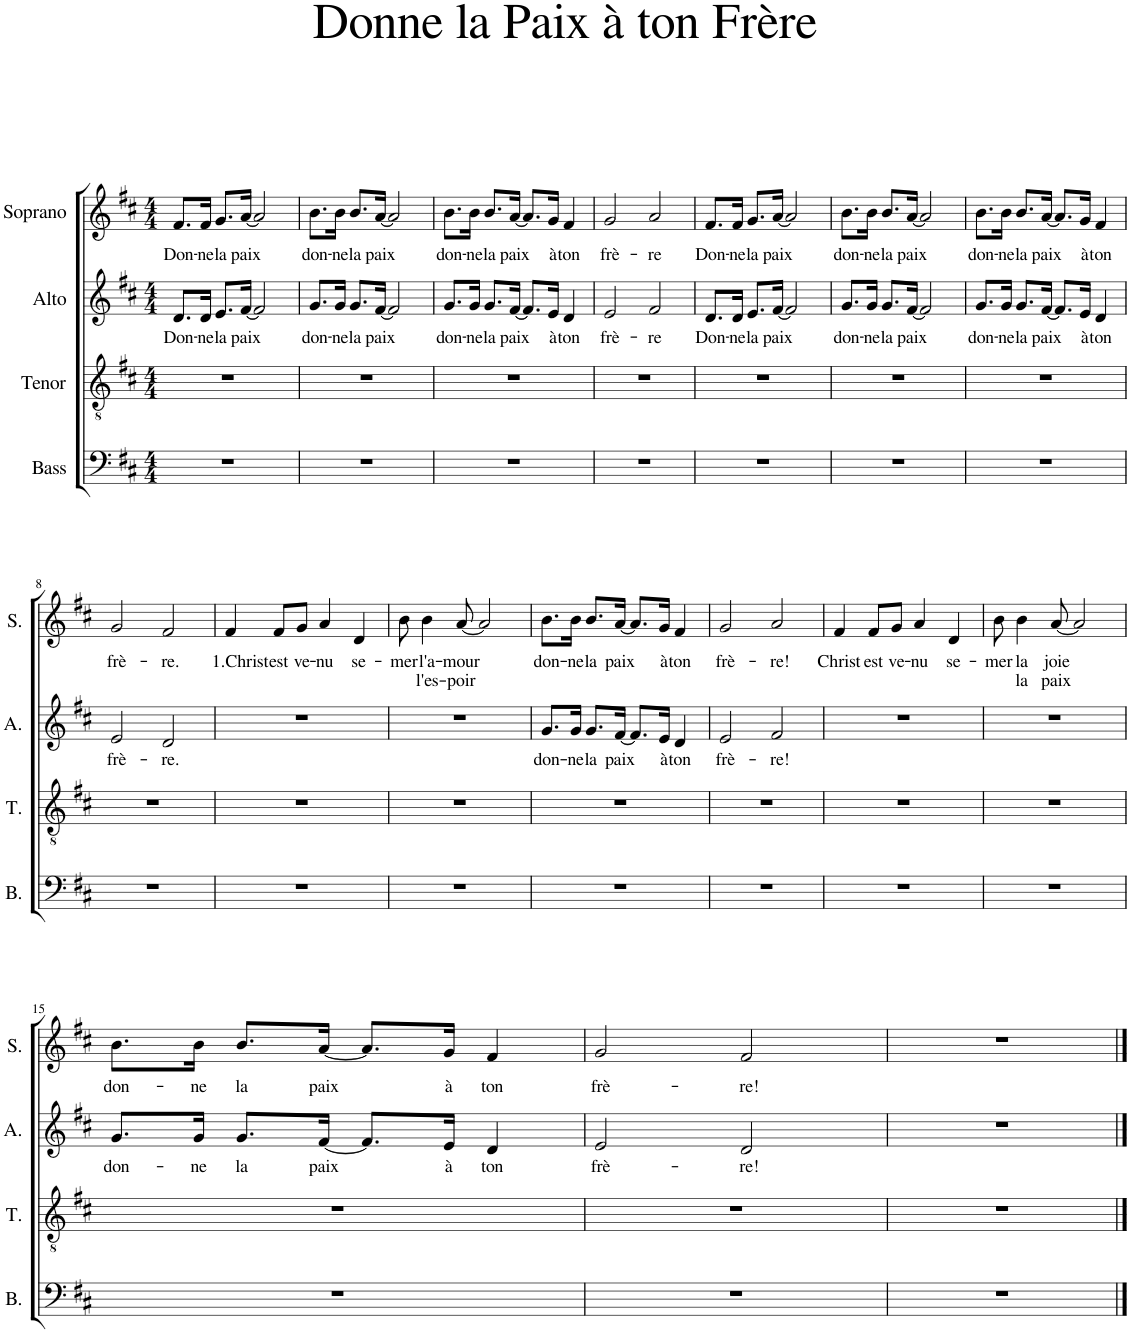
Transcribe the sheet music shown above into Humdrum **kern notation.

**kern	**kern	**kern	**text	**kern	**text	**text
*part4	*part3	*part2	*part2	*part1	*part1	*part1
*staff4	*staff3	*staff2	*staff2	*staff1	*staff1	*staff1
*I"Bass	*I"Tenor	*I"Alto	*	*I"Soprano	*	*
*I'B.	*I'T.	*I'A.	*	*I'S.	*	*
*clefF4	*clefGv2	*clefG2	*	*clefG2	*	*
*k[f#c#]	*k[f#c#]	*k[f#c#]	*	*k[f#c#]	*	*
*M4/4	*M4/4	*M4/4	*	*M4/4	*	*
=1	=1	=1	=1	=1	=1	=1
!	!	!	!LO:LY:b	!	!LO:LY:b	!
1r	1r	8.d/L	Don-	8.f#/L	Don-	.
!	!	!	!LO:LY:b	!	!LO:LY:b	!
.	.	16d/Jk	-ne	16f#/Jk	-ne	.
!	!	!	!LO:LY:b	!	!LO:LY:b	!
.	.	8.e/L	la	8.g/L	la	.
!	!	!	!LO:LY:b	!	!LO:LY:b	!
.	.	[16f#/Jk	paix	[16a/Jk	paix	.
.	.	2f#/]	.	2a/]	.	.
=2	=2	=2	=2	=2	=2	=2
!	!	!	!LO:LY:b	!	!LO:LY:b	!
1r	1r	8.g/L	don-	8.b\L	don-	.
!	!	!	!LO:LY:b	!	!LO:LY:b	!
.	.	16g/Jk	-ne	16b\Jk	-ne	.
!	!	!	!LO:LY:b	!	!LO:LY:b	!
.	.	8.g/L	la	8.b/L	la	.
!	!	!	!LO:LY:b	!	!LO:LY:b	!
.	.	[16f#/Jk	paix	[16a/Jk	paix	.
.	.	2f#/]	.	2a/]	.	.
=3	=3	=3	=3	=3	=3	=3
!	!	!	!LO:LY:b	!	!LO:LY:b	!
1r	1r	8.g/L	don-	8.b\L	don-	.
!	!	!	!LO:LY:b	!	!LO:LY:b	!
.	.	16g/Jk	-ne	16b\Jk	-ne	.
!	!	!	!LO:LY:b	!	!LO:LY:b	!
.	.	8.g/L	la	8.b/L	la	.
!	!	!	!LO:LY:b	!	!LO:LY:b	!
.	.	[16f#/Jk	paix	[16a/Jk	paix	.
.	.	8.f#/L]	.	8.a/L]	.	.
!	!	!	!LO:LY:b	!	!LO:LY:b	!
.	.	16e/Jk	à	16g/Jk	à	.
!	!	!	!LO:LY:b	!	!LO:LY:b	!
.	.	4d/	ton	4f#/	ton	.
=4	=4	=4	=4	=4	=4	=4
!	!	!	!LO:LY:b	!	!LO:LY:b	!
1r	1r	2e/	frè-	2g/	frè-	.
!	!	!	!LO:LY:b	!	!LO:LY:b	!
.	.	2f#/	-re	2a/	-re	.
=5	=5	=5	=5	=5	=5	=5
!	!	!	!LO:LY:b	!	!LO:LY:b	!
1r	1r	8.d/L	Don-	8.f#/L	Don-	.
!	!	!	!LO:LY:b	!	!LO:LY:b	!
.	.	16d/Jk	-ne	16f#/Jk	-ne	.
!	!	!	!LO:LY:b	!	!LO:LY:b	!
.	.	8.e/L	la	8.g/L	la	.
!	!	!	!LO:LY:b	!	!LO:LY:b	!
.	.	[16f#/Jk	paix	[16a/Jk	paix	.
.	.	2f#/]	.	2a/]	.	.
=6	=6	=6	=6	=6	=6	=6
!	!	!	!LO:LY:b	!	!LO:LY:b	!
1r	1r	8.g/L	don-	8.b\L	don-	.
!	!	!	!LO:LY:b	!	!LO:LY:b	!
.	.	16g/Jk	-ne	16b\Jk	-ne	.
!	!	!	!LO:LY:b	!	!LO:LY:b	!
.	.	8.g/L	la	8.b/L	la	.
!	!	!	!LO:LY:b	!	!LO:LY:b	!
.	.	[16f#/Jk	paix	[16a/Jk	paix	.
.	.	2f#/]	.	2a/]	.	.
=7	=7	=7	=7	=7	=7	=7
!	!	!	!LO:LY:b	!	!LO:LY:b	!
1r	1r	8.g/L	don-	8.b\L	don-	.
!	!	!	!LO:LY:b	!	!LO:LY:b	!
.	.	16g/Jk	-ne	16b\Jk	-ne	.
!	!	!	!LO:LY:b	!	!LO:LY:b	!
.	.	8.g/L	la	8.b/L	la	.
!	!	!	!LO:LY:b	!	!LO:LY:b	!
.	.	[16f#/Jk	paix	[16a/Jk	paix	.
.	.	8.f#/L]	.	8.a/L]	.	.
!	!	!	!LO:LY:b	!	!LO:LY:b	!
.	.	16e/Jk	à	16g/Jk	à	.
!	!	!	!LO:LY:b	!	!LO:LY:b	!
.	.	4d/	ton	4f#/	ton	.
!!LO:LB:g=z
=8	=8	=8	=8	=8	=8	=8
!	!	!	!LO:LY:b	!	!LO:LY:b	!
1r	1r	2e/	frè-	2g/	frè-	.
!	!	!	!LO:LY:b	!	!LO:LY:b	!
.	.	2d/	-re.	2f#/	-re.	.
=9	=9	=9	=9	=9	=9	=9
!	!	!	!	!	!LO:LY:b	!
1r	1r	1r	.	4f#/	1.Christ	.
!	!	!	!	!	!LO:LY:b	!
.	.	.	.	8f#/L	est	.
!	!	!	!	!	!LO:LY:b	!
.	.	.	.	8g/J	ve-	.
!	!	!	!	!	!LO:LY:b	!
.	.	.	.	4a/	-nu	.
!	!	!	!	!	!LO:LY:b	!
.	.	.	.	4d/	se-	.
=10	=10	=10	=10	=10	=10	=10
!	!	!	!	!	!LO:LY:b	!
1r	1r	1r	.	8b\	-mer	.
!	!	!	!	!	!LO:LY:b	!LO:LY:b
.	.	.	.	4b\	l'a-	l'es-
!	!	!	!	!	!LO:LY:b	!LO:LY:b
.	.	.	.	[8a/	-mour	-poir
.	.	.	.	2a/]	.	.
=11	=11	=11	=11	=11	=11	=11
!	!	!	!LO:LY:b	!	!LO:LY:b	!
1r	1r	8.g/L	don-	8.b\L	don-	.
!	!	!	!LO:LY:b	!	!LO:LY:b	!
.	.	16g/Jk	-ne	16b\Jk	-ne	.
!	!	!	!LO:LY:b	!	!LO:LY:b	!
.	.	8.g/L	la	8.b/L	la	.
!	!	!	!LO:LY:b	!	!LO:LY:b	!
.	.	[16f#/Jk	paix	[16a/Jk	paix	.
.	.	8.f#/L]	.	8.a/L]	.	.
!	!	!	!LO:LY:b	!	!LO:LY:b	!
.	.	16e/Jk	à	16g/Jk	à	.
!	!	!	!LO:LY:b	!	!LO:LY:b	!
.	.	4d/	ton	4f#/	ton	.
=12	=12	=12	=12	=12	=12	=12
!	!	!	!LO:LY:b	!	!LO:LY:b	!
1r	1r	2e/	frè-	2g/	frè-	.
!	!	!	!LO:LY:b	!	!LO:LY:b	!
.	.	2f#/	-re!	2a/	-re!	.
=13	=13	=13	=13	=13	=13	=13
!	!	!	!	!	!LO:LY:b	!
1r	1r	1r	.	4f#/	Christ	.
!	!	!	!	!	!LO:LY:b	!
.	.	.	.	8f#/L	est	.
!	!	!	!	!	!LO:LY:b	!
.	.	.	.	8g/J	ve-	.
!	!	!	!	!	!LO:LY:b	!
.	.	.	.	4a/	-nu	.
!	!	!	!	!	!LO:LY:b	!
.	.	.	.	4d/	se-	.
=14	=14	=14	=14	=14	=14	=14
!	!	!	!	!	!LO:LY:b	!
1r	1r	1r	.	8b\	-mer	.
!	!	!	!	!	!LO:LY:b	!LO:LY:b
.	.	.	.	4b\	la	la
!	!	!	!	!	!LO:LY:b	!LO:LY:b
.	.	.	.	[8a/	joie	paix
.	.	.	.	2a/]	.	.
!!LO:LB:g=z
=15	=15	=15	=15	=15	=15	=15
!	!	!	!LO:LY:b	!	!LO:LY:b	!
1r	1r	8.g/L	don-	8.b\L	don-	.
!	!	!	!LO:LY:b	!	!LO:LY:b	!
.	.	16g/Jk	-ne	16b\Jk	-ne	.
!	!	!	!LO:LY:b	!	!LO:LY:b	!
.	.	8.g/L	la	8.b/L	la	.
!	!	!	!LO:LY:b	!	!LO:LY:b	!
.	.	[16f#/Jk	paix	[16a/Jk	paix	.
.	.	8.f#/L]	.	8.a/L]	.	.
!	!	!	!LO:LY:b	!	!LO:LY:b	!
.	.	16e/Jk	à	16g/Jk	à	.
!	!	!	!LO:LY:b	!	!LO:LY:b	!
.	.	4d/	ton	4f#/	ton	.
=16	=16	=16	=16	=16	=16	=16
!	!	!	!LO:LY:b	!	!LO:LY:b	!
1r	1r	2e/	frè-	2g/	frè-	.
!	!	!	!LO:LY:b	!	!LO:LY:b	!
.	.	2d/	-re!	2f#/	-re!	.
=17	=17	=17	=17	=17	=17	=17
1r	1r	1r	.	1r	.	.
==	==	==	==	==	==	==
*-	*-	*-	*-	*-	*-	*-
